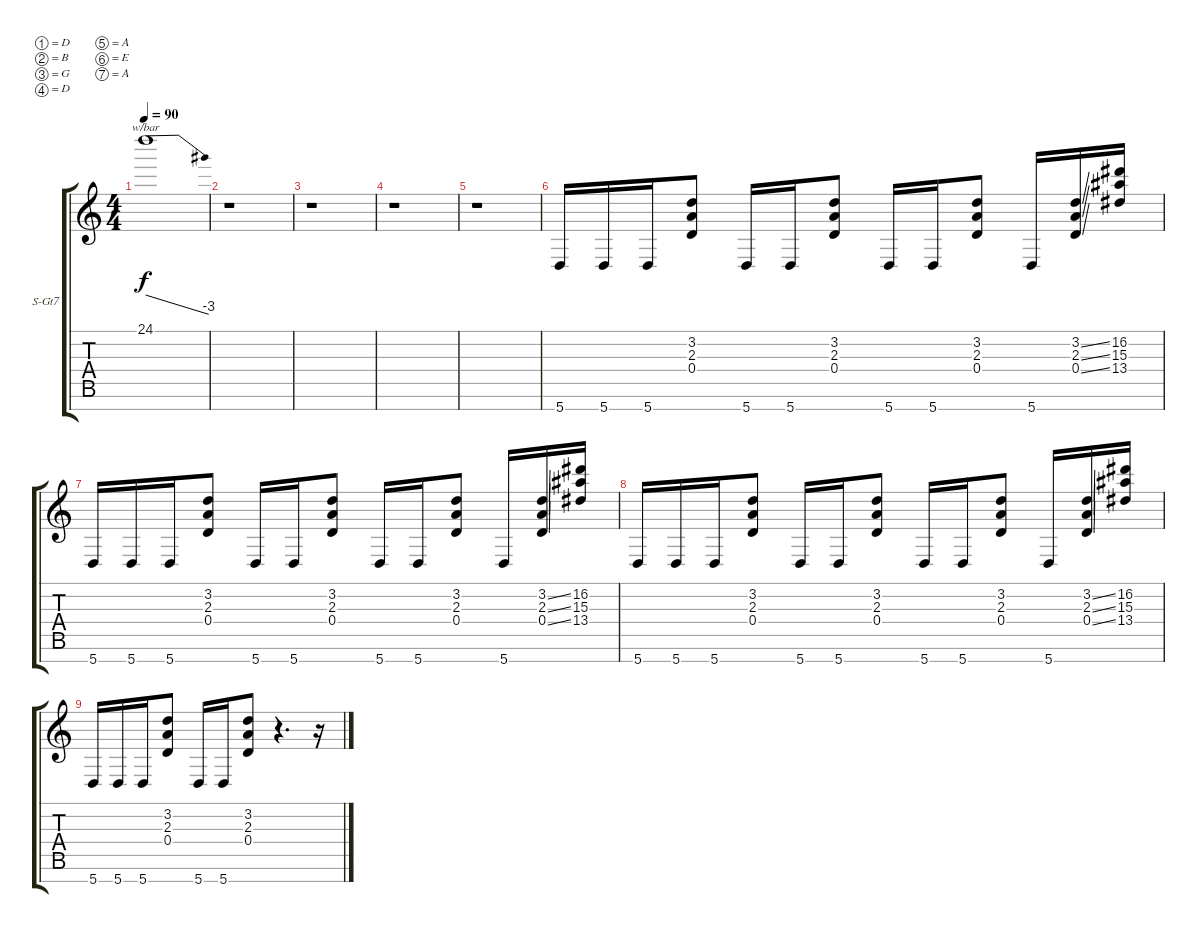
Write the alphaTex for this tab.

\bracketExtendMode groupsimilarinstruments
\firstSystemTrackNameOrientation horizontal
\otherSystemsTrackNameOrientation horizontal
\track ("Синтезатор" "S-Gt7") {instrument lead2sawtooth}
\staff {score tabs}
\tuning (D4 B3 G3 D3 A2 E2 A1)
\displaytranspose 12
\ts (4 4)
\tempo 90
\clef g2
\ks c
24.1{t}.1{tbe (dive default 0 0 60 -12) dy f} |
r.1 |
r.1 |
r.1 |
r.1 |
5.7.16 5.7.16 5.7.16 (3.2 2.3 0.4).8 5.7.16 5.7.16 (3.2 2.3 0.4).8 5.7.16 5.7.16 (3.2 2.3 0.4).8 5.7.16 (3.2{ss} 2.3{ss} 0.4{ss}).16 (16.2 15.3 13.4).16 |
5.7.16 5.7.16 5.7.16 (3.2 2.3 0.4).8 5.7.16 5.7.16 (3.2 2.3 0.4).8 5.7.16 5.7.16 (3.2 2.3 0.4).8 5.7.16 (3.2{ss} 2.3{ss} 0.4{ss}).16 (16.2 15.3 13.4).16 |
5.7.16 5.7.16 5.7.16 (3.2 2.3 0.4).8 5.7.16 5.7.16 (3.2 2.3 0.4).8 5.7.16 5.7.16 (3.2 2.3 0.4).8 5.7.16 (3.2{ss} 2.3{ss} 0.4{ss}).16 (16.2 15.3 13.4).16 |
5.7.16 5.7.16 5.7.16 (3.2 2.3 0.4).8 5.7.16 5.7.16 (3.2 2.3 0.4).8 r.4{d} r.16
